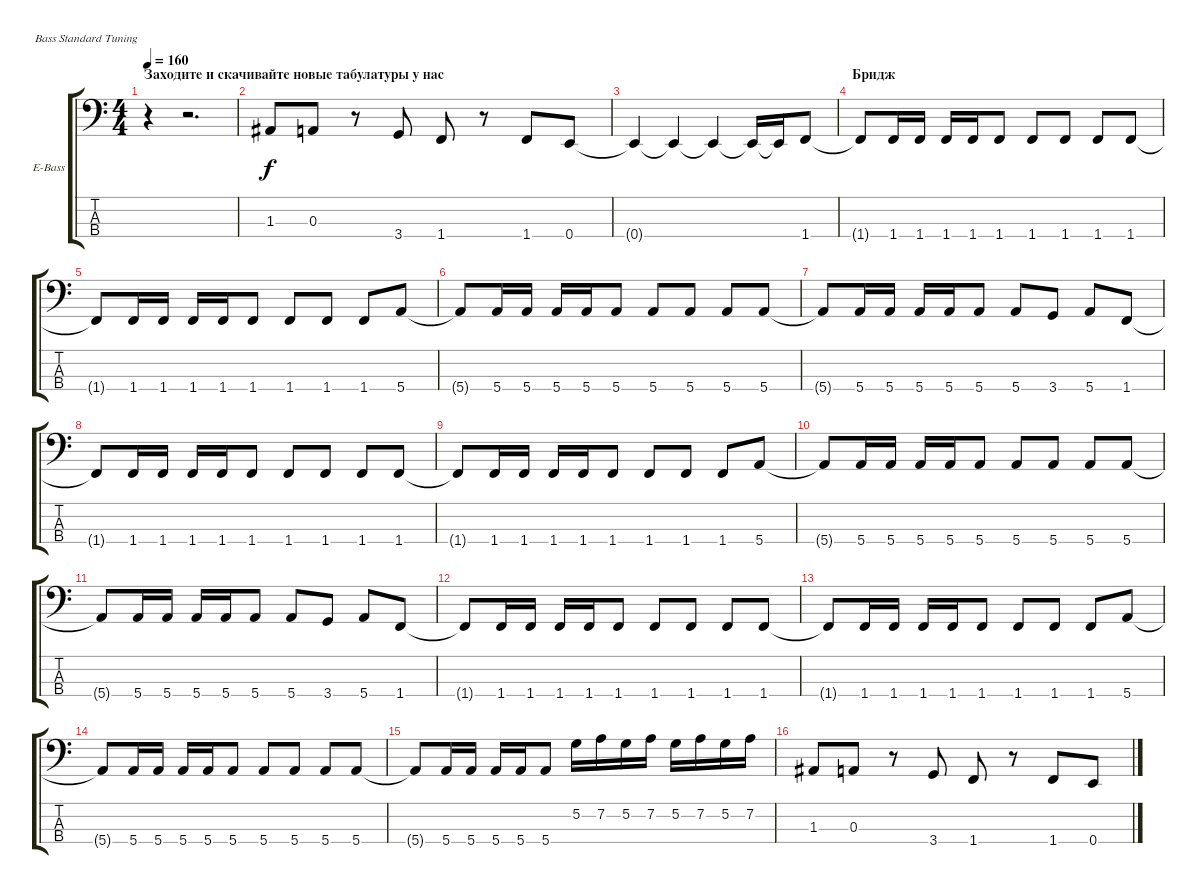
\bracketExtendMode groupsimilarinstruments
\firstSystemTrackNameOrientation horizontal
\otherSystemsTrackNameOrientation horizontal
\track ("Алик Грановский" "E-Bass") {instrument electricbassfinger}
\staff {score tabs}
\tuning (G2 D2 A1 E1)
\ts (4 4)
\section ("" "Заходите и скачивайте новые табулатуры у нас")
\tempo 160
\clef f4
\ks c
r.4{dy f instrument electricbassfinger} r.2{d} |
1.3.8 0.3.8 r.8 3.4.8 1.4.8 r.8 1.4.8 0.4.8 |
0.4{t}.4 0.4{t}.4 0.4{t}.4 0.4{t}.16 0.4{t}.16 1.4.8 |
\section ("" "Бридж")
1.4{t}.8 1.4.16 1.4.16 1.4.16 1.4.16 1.4.8 1.4.8 1.4.8 1.4.8 1.4.8 |
1.4{t}.8 1.4.16 1.4.16 1.4.16 1.4.16 1.4.8 1.4.8 1.4.8 1.4.8 5.4.8 |
5.4{t}.8 5.4.16 5.4.16 5.4.16 5.4.16 5.4.8 5.4.8 5.4.8 5.4.8 5.4.8 |
5.4{t}.8 5.4.16 5.4.16 5.4.16 5.4.16 5.4.8 5.4.8 3.4.8 5.4.8 1.4.8 |
1.4{t}.8 1.4.16 1.4.16 1.4.16 1.4.16 1.4.8 1.4.8 1.4.8 1.4.8 1.4.8 |
1.4{t}.8 1.4.16 1.4.16 1.4.16 1.4.16 1.4.8 1.4.8 1.4.8 1.4.8 5.4.8 |
5.4{t}.8 5.4.16 5.4.16 5.4.16 5.4.16 5.4.8 5.4.8 5.4.8 5.4.8 5.4.8 |
5.4{t}.8 5.4.16 5.4.16 5.4.16 5.4.16 5.4.8 5.4.8 3.4.8 5.4.8 1.4.8 |
1.4{t}.8 1.4.16 1.4.16 1.4.16 1.4.16 1.4.8 1.4.8 1.4.8 1.4.8 1.4.8 |
1.4{t}.8 1.4.16 1.4.16 1.4.16 1.4.16 1.4.8 1.4.8 1.4.8 1.4.8 5.4.8 |
5.4{t}.8 5.4.16 5.4.16 5.4.16 5.4.16 5.4.8 5.4.8 5.4.8 5.4.8 5.4.8 |
5.4{t}.8 5.4.16 5.4.16 5.4.16 5.4.16 5.4.8 5.2.16 7.2.16 5.2.16 7.2.16 5.2.16 7.2.16 5.2.16 7.2.16 |
1.3.8 0.3.8 r.8 3.4.8 1.4.8 r.8 1.4.8 0.4.8
